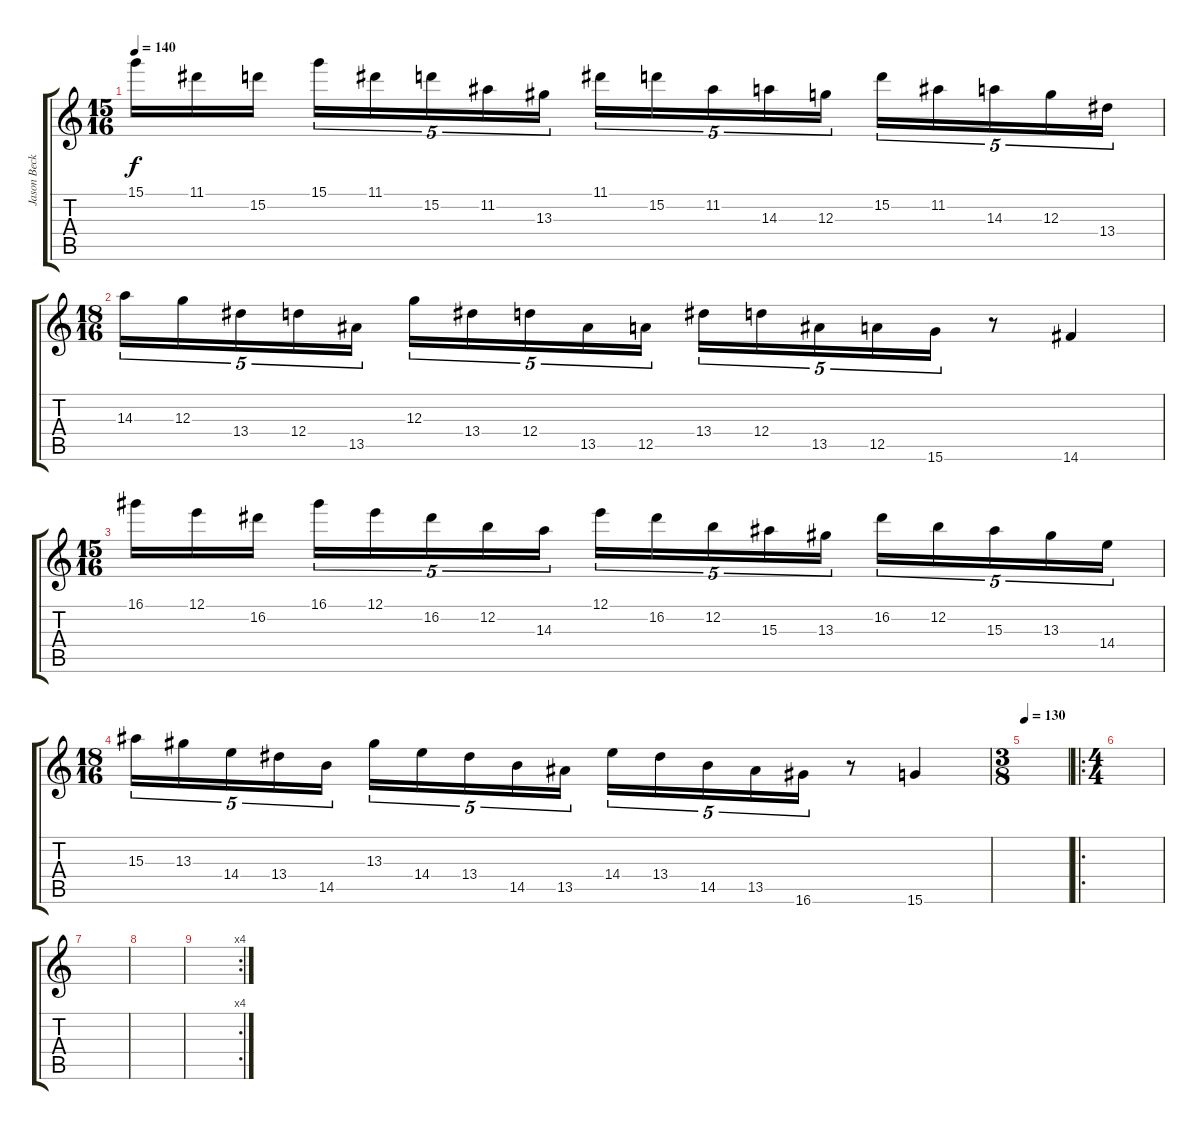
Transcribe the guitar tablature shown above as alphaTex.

\track ("Jason Becker" "Jason Beck") {instrument distortionguitar}
\staff {score tabs}
\tuning (E4 B3 G3 D3 A2 E2) {hide}
\ts (15 16)
\tempo 140
\clef g2
\ks c
15.1.16{dy f} 11.1.16 15.2.16 15.1.16{tu (5 4)} 11.1.16{tu (5 4)} 15.2.16{tu (5 4)} 11.2.16{tu (5 4)} 13.3.16{tu (5 4) beam splitsecondary} 11.1.16{tu (5 4)} 15.2.16{tu (5 4)} 11.2.16{tu (5 4)} 14.3.16{tu (5 4)} 12.3.16{tu (5 4) beam splitsecondary} 15.2.16{tu (5 4)} 11.2.16{tu (5 4)} 14.3.16{tu (5 4)} 12.3.16{tu (5 4)} 13.4.16{tu (5 4)} |
\ts (18 16)
14.3.16{tu (5 4)} 12.3.16{tu (5 4)} 13.4.16{tu (5 4)} 12.4.16{tu (5 4)} 13.5.16{tu (5 4) beam splitsecondary} 12.3.16{tu (5 4)} 13.4.16{tu (5 4)} 12.4.16{tu (5 4)} 13.5.16{tu (5 4)} 12.5.16{tu (5 4) beam splitsecondary} 13.4.16{tu (5 4)} 12.4.16{tu (5 4)} 13.5.16{tu (5 4)} 12.5.16{tu (5 4)} 15.6.16{tu (5 4)} r.8 14.6.4 |
\ts (15 16)
16.1.16 12.1.16 16.2.16 16.1.16{tu (5 4)} 12.1.16{tu (5 4)} 16.2.16{tu (5 4)} 12.2.16{tu (5 4)} 14.3.16{tu (5 4) beam splitsecondary} 12.1.16{tu (5 4)} 16.2.16{tu (5 4)} 12.2.16{tu (5 4)} 15.3.16{tu (5 4)} 13.3.16{tu (5 4) beam splitsecondary} 16.2.16{tu (5 4)} 12.2.16{tu (5 4)} 15.3.16{tu (5 4)} 13.3.16{tu (5 4)} 14.4.16{tu (5 4)} |
\ts (18 16)
15.3.16{tu (5 4)} 13.3.16{tu (5 4)} 14.4.16{tu (5 4)} 13.4.16{tu (5 4)} 14.5.16{tu (5 4) beam splitsecondary} 13.3.16{tu (5 4)} 14.4.16{tu (5 4)} 13.4.16{tu (5 4)} 14.5.16{tu (5 4)} 13.5.16{tu (5 4) beam splitsecondary} 14.4.16{tu (5 4)} 13.4.16{tu (5 4)} 14.5.16{tu (5 4)} 13.5.16{tu (5 4)} 16.6.16{tu (5 4)} r.8 15.6.4 |
\ts (3 8)
\tempo 130
|
\ro
\ts (4 4)
|
|
|
\rc 4
